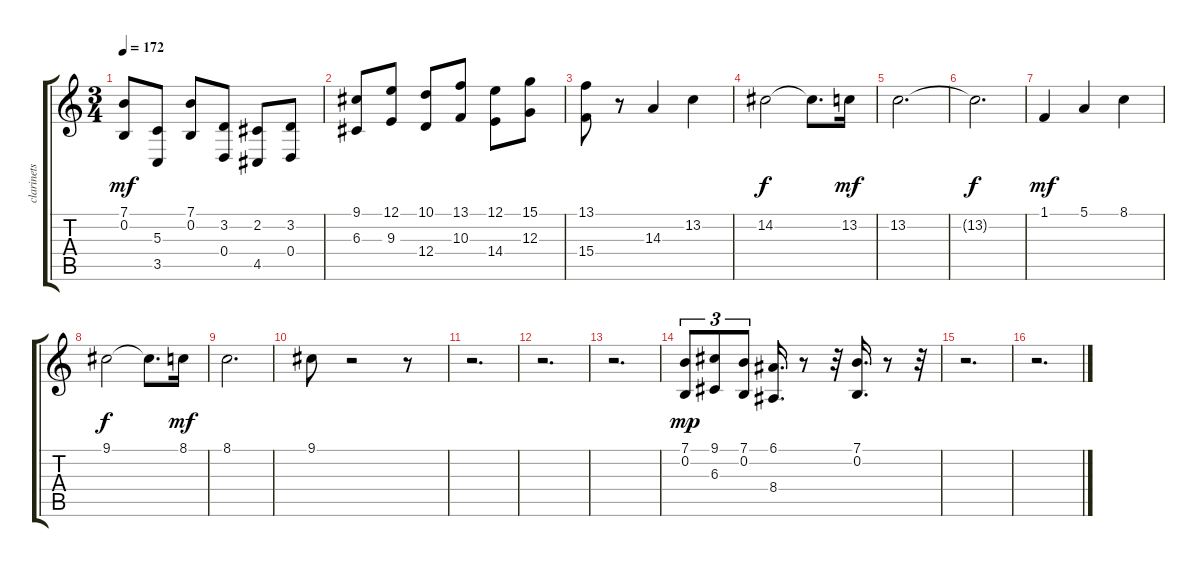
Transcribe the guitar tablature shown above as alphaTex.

\track ("clarinets" "clarinets") {instrument clarinet}
\staff {score tabs}
\tuning (E4 B3 G3 D3 A2 E2) {hide}
\ts (3 4)
\tempo 172
\clef g2
\ks c
(7.1 0.2).8{dy mf} (5.3 3.5).8 (7.1 0.2).8 (3.2 0.4).8 (2.2 4.5).8 (3.2 0.4).8 |
(9.1 6.3).8 (12.1 9.3).8 (10.1 12.4).8 (13.1 10.3).8 (12.1 14.4).8 (15.1 12.3).8 |
(13.1 15.4).8 r.8 14.3.4 13.2.4 |
14.2.2{dy f} 14.2{t}.8{d} 13.2.16{dy mf} |
13.2.2{d} |
13.2{t}.2{d dy f} |
1.1.4{dy mf} 5.1.4 8.1.4 |
9.1.2{dy f} 9.1{t}.8{d} 8.1.16{dy mf} |
8.1.2{d} |
9.1.8 r.2 r.8 |
r.2{d} |
r.2{d} |
r.2{d} |
(7.1 0.2).8{tu (3 2) dy mp} (9.1 6.3).8{tu (3 2)} (7.1 0.2).8{tu (3 2)} (6.1 8.4).16{d} r.8 r.32 (7.1 0.2).16{d} r.8 r.32 |
r.2{d} |
r.2{d}
